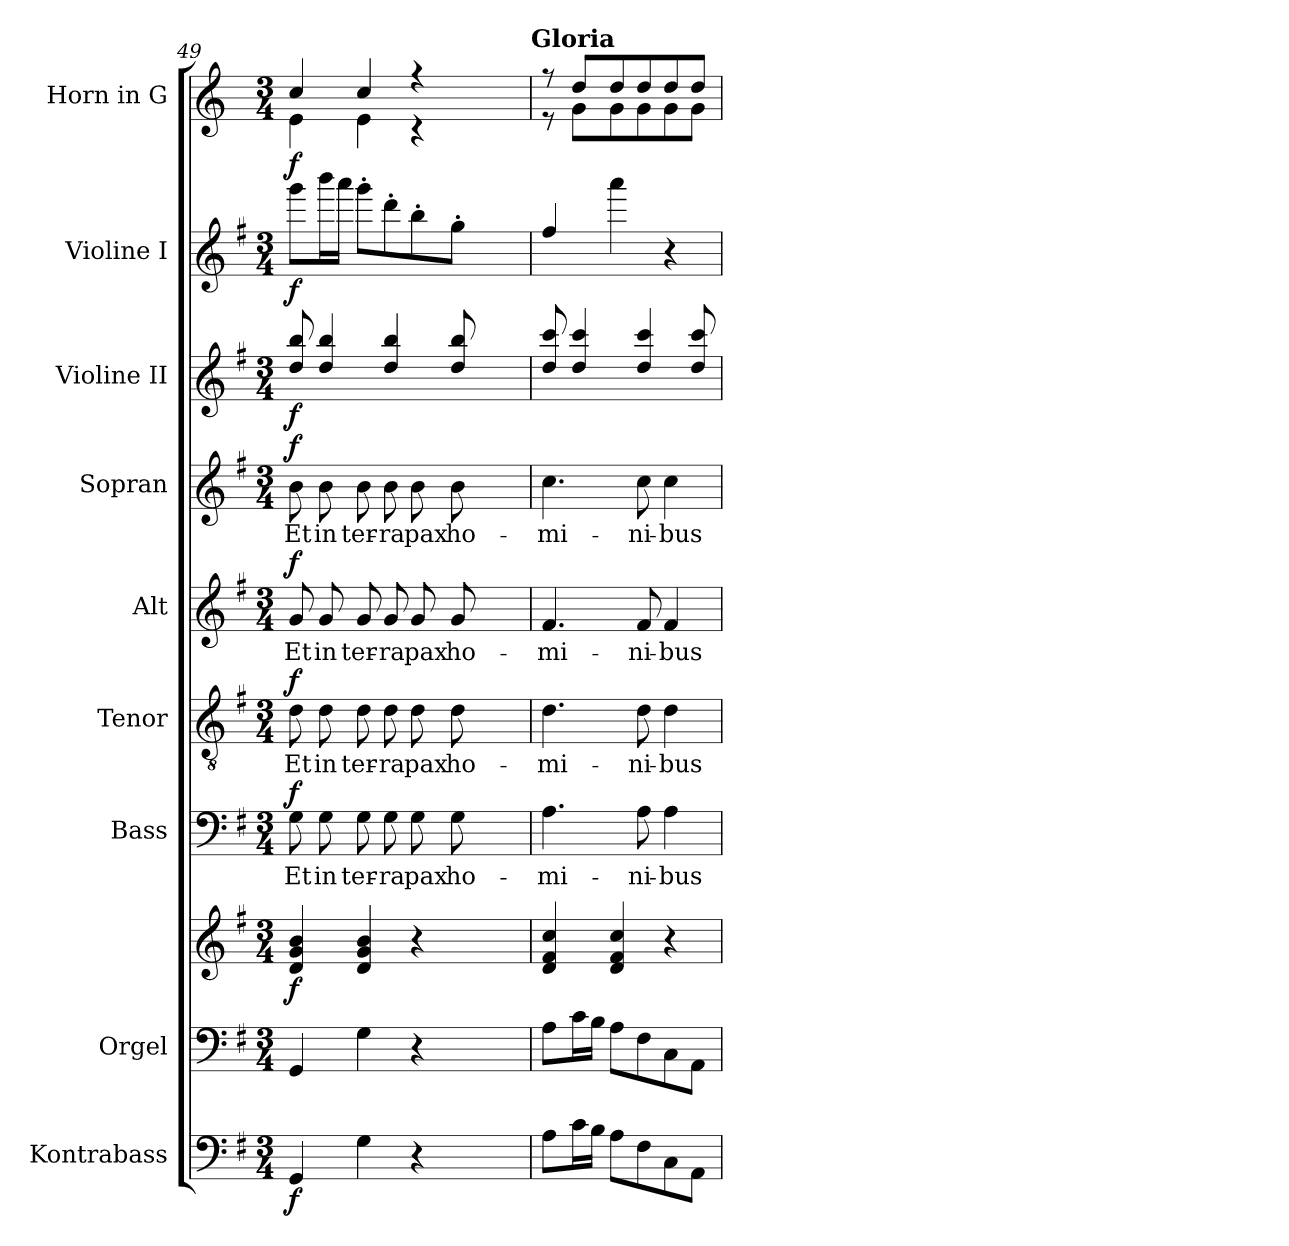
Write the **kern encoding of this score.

**kern	**dynam	**kern	**kern	**dynam	**kern	**text	**dynam	**kern	**text	**dynam	**kern	**text	**dynam	**kern	**text	**dynam	**kern	**dynam	**kern	**dynam	**kern	**dynam
*part9	*part9	*part8	*part8	*part8	*part7	*part7	*part7	*part6	*part6	*part6	*part5	*part5	*part5	*part4	*part4	*part4	*part3	*part3	*part2	*part2	*part1	*part1
*staff10	*staff10	*staff9	*staff8	*staff8/9	*staff7	*staff7	*staff7	*staff6	*staff6	*staff6	*staff5	*staff5	*staff5	*staff4	*staff4	*staff4	*staff3	*staff3	*staff2	*staff2	*staff1	*staff1
*I"Kontrabass	*	*I"Orgel	*	*	*I"Bass	*	*	*I"Tenor	*	*	*I"Alt	*	*	*I"Sopran	*	*	*I"Violine II	*	*I"Violine I	*	*I"Horn in G	*
*I'Kb.	*	*I'Org.	*	*	*I'B	*	*	*I'T	*	*	*I'A	*	*	*I'S	*	*	*I'Vl. II	*	*I'Vl. I	*	*I'Hrn.	*
!!LO:PB:g=z
*clefF4	*	*clefF4	*clefG2	*	*clefF4	*	*	*clefGv2	*	*	*clefG2	*	*	*clefG2	*	*	*clefG2	*	*clefG2	*	*clefG2	*
*ITrd7c12	*	*	*	*	*	*	*	*	*	*	*	*	*	*	*	*	*ITrd7c12	*	*ITrd7c12	*	*ITrd3c5	*
*k[f#]	*	*k[f#]	*k[f#]	*	*k[f#]	*	*	*k[f#]	*	*	*k[f#]	*	*	*k[f#]	*	*	*k[f#]	*	*k[f#]	*	*k[f#]	*
*G:	*	*G:	*G:	*	*G:	*	*	*G:	*	*	*G:	*	*	*G:	*	*	*G:	*	*G:	*	*G:	*
*M3/4	*	*M3/4	*M3/4	*	*M3/4	*	*	*M3/4	*	*	*M3/4	*	*	*M3/4	*	*	*M3/4	*	*M3/4	*	*M3/4	*
=49	=49	=49	=49	=49	=49	=49	=49	=49	=49	=49	=49	=49	=49	=49	=49	=49	=49	=49	=49	=49	=49	=49
!	!	!	!	!	!	!	!	!	!	!	!	!	!	!	!	!	!	!	!	!	!LO:TX:a:Bi:t=Allegro molto	!
!	!LO:DY:b	!	!	!LO:DY:b	!	!LO:LY:b	!LO:DY:a	!	!LO:LY:b	!LO:DY:a	!	!LO:LY:b	!LO:DY:a	!	!LO:LY:b	!LO:DY:a	!	!LO:DY:b	!	!LO:DY:b	!	!LO:DY:b
*	*	*	*	*	*	*	*	*	*	*	*	*	*	*	*	*	*	*	*	*	*^	*
4GGG/	f	4GG/	4d/ 4g/ 4b/	f	8G\	Et	f	8d\	Et	f	8g/	Et	f	8b\	Et	f	8d/ 8b/	f	8gg\L	f	4g/	4B\	f
!	!	!	!	!	!	!LO:LY:b	!	!	!LO:LY:b	!	!	!LO:LY:b	!	!	!LO:LY:b	!	!	!	!	!	!	!	!
.	.	.	.	.	8G\	in	.	8d\	in	.	8g/	in	.	8b\	in	.	4d/ 4b/	.	16bb\L	.	.	.	.
.	.	.	.	.	.	.	.	.	.	.	.	.	.	.	.	.	.	.	16aa\JJ	.	.	.	.
!	!	!	!	!	!	!LO:LY:b	!	!	!LO:LY:b	!	!	!LO:LY:b	!	!	!LO:LY:b	!	!	!	!	!	!	!	!
4GG\	.	4G\	4d/ 4g/ 4b/	.	8G\	ter-	.	8d\	ter-	.	8g/	ter-	.	8b\	ter-	.	.	.	8gg'>\L	.	4g/	4B\	.
!	!	!	!	!	!	!LO:LY:b	!	!	!LO:LY:b	!	!	!LO:LY:b	!	!	!LO:LY:b	!	!	!	!	!	!	!	!
.	.	.	.	.	8G\	-ra	.	8d\	-ra	.	8g/	-ra	.	8b\	-ra	.	4d/ 4b/	.	8dd'>\	.	.	.	.
!	!	!	!	!	!	!LO:LY:b	!	!	!LO:LY:b	!	!	!LO:LY:b	!	!	!LO:LY:b	!	!	!	!	!	!	!	!
4r	.	4r	4r	.	8G\	pax	.	8d\	pax	.	8g/	pax	.	8b\	pax	.	.	.	8b'>\	.	4r	4r	.
!	!	!	!	!	!	!LO:LY:b	!	!	!LO:LY:b	!	!	!LO:LY:b	!	!	!LO:LY:b	!	!	!	!	!	!	!	!
.	.	.	.	.	8G\	ho-	.	8d\	ho-	.	8g/	ho-	.	8b\	ho-	.	8d/ 8b/	.	8g'>\J	.	.	.	.
4.ryy	.	4.ryy	4.ryy	.	4.ryy	.	.	4.ryy	.	.	4.ryy	.	.	4.ryy	.	.	4.ryy	.	4.ryy	.	4.ryy	4.ryy	.
!	!	!	!	!	!	!	!	!	!	!	!	!	!	!	!	!	!	!	!	!	!	!LO:TX:a:B:t=Gloria	!
=50	=50	=50	=50	=50	=50	=50	=50	=50	=50	=50	=50	=50	=50	=50	=50	=50	=50	=50	=50	=50	=50	=50	=50
!	!	!	!	!	!	!LO:LY:b	!	!	!LO:LY:b	!	!	!LO:LY:b	!	!	!LO:LY:b	!	!	!	!	!	!	!	!
8AA\L	.	8A\L	4d/ 4f#/ 4cc/	.	4.A\	-mi-	.	4.d\	-mi-	.	4.f#/	-mi-	.	4.cc\	-mi-	.	8d/ 8cc/	.	4f#/	.	8r	8r	.
16C\L	.	16c\L	.	.	.	.	.	.	.	.	.	.	.	.	.	.	4d/ 4cc/	.	.	.	8a/L	8d\L	.
16BB\JJ	.	16B\JJ	.	.	.	.	.	.	.	.	.	.	.	.	.	.	.	.	.	.	.	.	.
8AA\L	.	8A\L	4d/ 4f#/ 4cc/	.	.	.	.	.	.	.	.	.	.	.	.	.	.	.	4aa\	.	8a/	8d\	.
!	!	!	!	!	!	!LO:LY:b	!	!	!LO:LY:b	!	!	!LO:LY:b	!	!	!LO:LY:b	!	!	!	!	!	!	!	!
8FF#\	.	8F#\	.	.	8A\	-ni-	.	8d\	-ni-	.	8f#/	-ni-	.	8cc\	-ni-	.	4d/ 4cc/	.	.	.	8a/	8d\	.
!	!	!	!	!	!	!LO:LY:b	!	!	!LO:LY:b	!	!	!LO:LY:b	!	!	!LO:LY:b	!	!	!	!	!	!	!	!
8CC\	.	8C\	4r	.	4A\	-bus	.	4d\	-bus	.	4f#/	-bus	.	4cc\	-bus	.	.	.	4r	.	8a/	8d\	.
8AAA\J	.	8AA\J	.	.	.	.	.	.	.	.	.	.	.	.	.	.	8d/ 8cc/	.	.	.	8a/J	8d\J	.
*	*	*	*	*	*	*	*	*	*	*	*	*	*	*	*	*	*	*	*	*	*v	*v	*
=	=	=	=	=	=	=	=	=	=	=	=	=	=	=	=	=	=	=	=	=	=	=
*-	*-	*-	*-	*-	*-	*-	*-	*-	*-	*-	*-	*-	*-	*-	*-	*-	*-	*-	*-	*-	*-	*-
